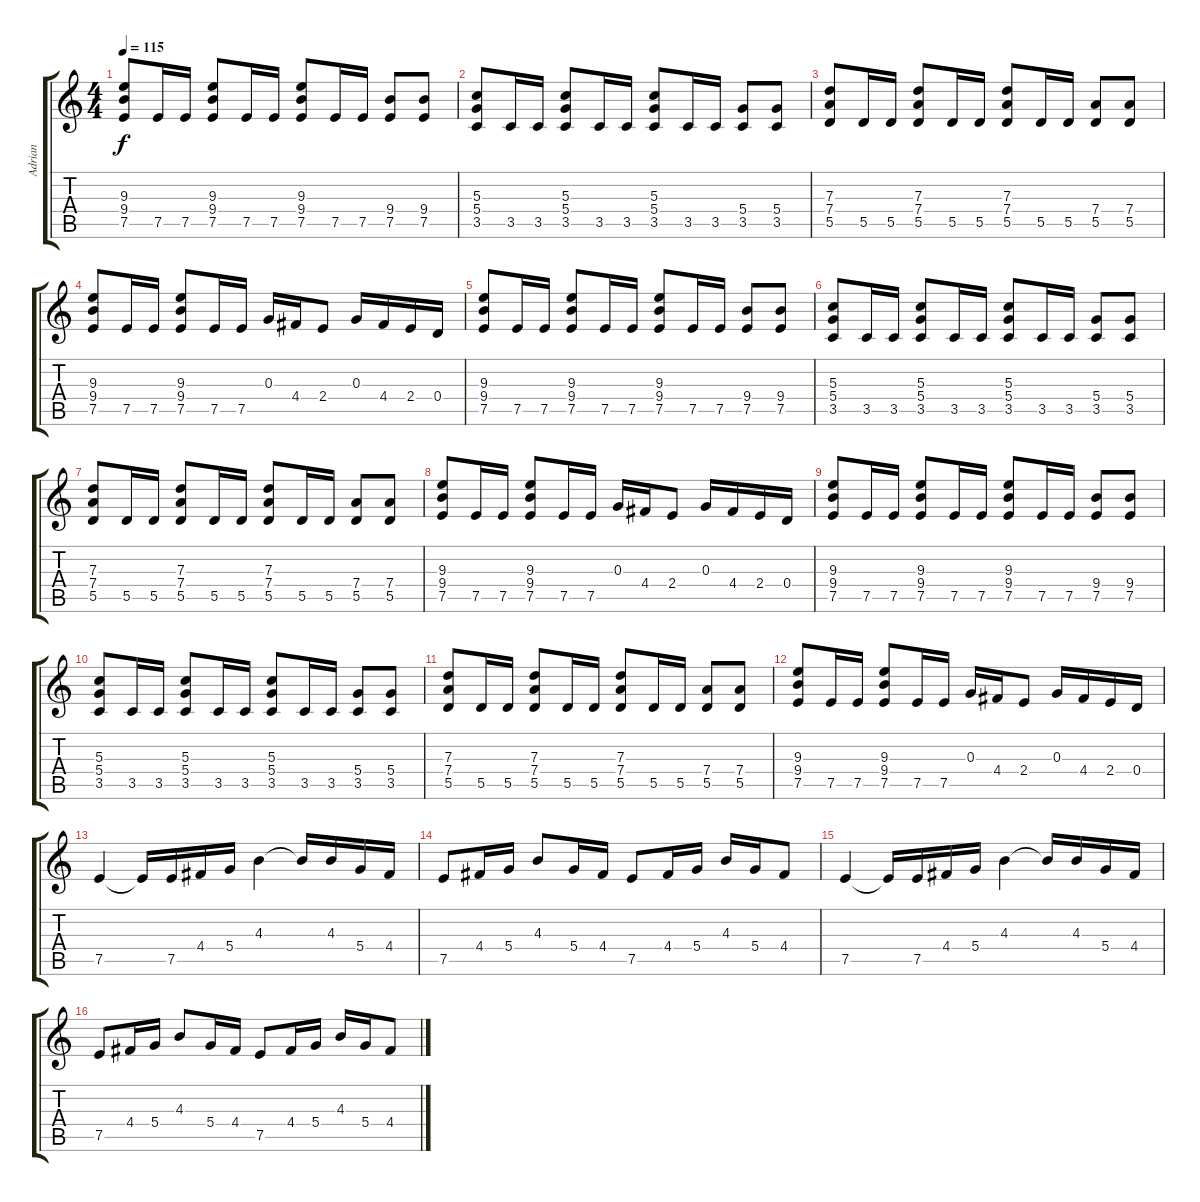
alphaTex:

\track ("Adrian" "Adrian") {instrument distortionguitar}
\staff {score tabs}
\tuning (E4 B3 G3 D3 A2 E2) {hide}
\ts (4 4)
\tempo 115
\clef g2
\ks c
(9.3 9.4 7.5).8{dy f} 7.5.16 7.5.16 (9.3 9.4 7.5).8 7.5.16 7.5.16 (9.3 9.4 7.5).8 7.5.16 7.5.16 (9.4 7.5).8 (9.4 7.5).8 |
(5.3 5.4 3.5).8 3.5.16 3.5.16 (5.3 5.4 3.5).8 3.5.16 3.5.16 (5.3 5.4 3.5).8 3.5.16 3.5.16 (5.4 3.5).8 (5.4 3.5).8 |
(7.3 7.4 5.5).8 5.5.16 5.5.16 (7.3 7.4 5.5).8 5.5.16 5.5.16 (7.3 7.4 5.5).8 5.5.16 5.5.16 (7.4 5.5).8 (7.4 5.5).8 |
(9.3 9.4 7.5).8 7.5.16 7.5.16 (9.3 9.4 7.5).8 7.5.16 7.5.16 0.3.16 4.4.16 2.4.8 0.3.16 4.4.16 2.4.16 0.4.16 |
(9.3 9.4 7.5).8 7.5.16 7.5.16 (9.3 9.4 7.5).8 7.5.16 7.5.16 (9.3 9.4 7.5).8 7.5.16 7.5.16 (9.4 7.5).8 (9.4 7.5).8 |
(5.3 5.4 3.5).8 3.5.16 3.5.16 (5.3 5.4 3.5).8 3.5.16 3.5.16 (5.3 5.4 3.5).8 3.5.16 3.5.16 (5.4 3.5).8 (5.4 3.5).8 |
(7.3 7.4 5.5).8 5.5.16 5.5.16 (7.3 7.4 5.5).8 5.5.16 5.5.16 (7.3 7.4 5.5).8 5.5.16 5.5.16 (7.4 5.5).8 (7.4 5.5).8 |
(9.3 9.4 7.5).8 7.5.16 7.5.16 (9.3 9.4 7.5).8 7.5.16 7.5.16 0.3.16 4.4.16 2.4.8 0.3.16 4.4.16 2.4.16 0.4.16 |
(9.3 9.4 7.5).8 7.5.16 7.5.16 (9.3 9.4 7.5).8 7.5.16 7.5.16 (9.3 9.4 7.5).8 7.5.16 7.5.16 (9.4 7.5).8 (9.4 7.5).8 |
(5.3 5.4 3.5).8 3.5.16 3.5.16 (5.3 5.4 3.5).8 3.5.16 3.5.16 (5.3 5.4 3.5).8 3.5.16 3.5.16 (5.4 3.5).8 (5.4 3.5).8 |
(7.3 7.4 5.5).8 5.5.16 5.5.16 (7.3 7.4 5.5).8 5.5.16 5.5.16 (7.3 7.4 5.5).8 5.5.16 5.5.16 (7.4 5.5).8 (7.4 5.5).8 |
(9.3 9.4 7.5).8 7.5.16 7.5.16 (9.3 9.4 7.5).8 7.5.16 7.5.16 0.3.16 4.4.16 2.4.8 0.3.16 4.4.16 2.4.16 0.4.16 |
7.5.4 7.5{t}.16 7.5.16 4.4.16 5.4.16 4.3.4 4.3{t}.16 4.3.16 5.4.16 4.4.16 |
7.5.8 4.4.16 5.4.16 4.3.8 5.4.16 4.4.16 7.5.8 4.4.16 5.4.16 4.3.16 5.4.16 4.4.8 |
7.5.4 7.5{t}.16 7.5.16 4.4.16 5.4.16 4.3.4 4.3{t}.16 4.3.16 5.4.16 4.4.16 |
7.5.8 4.4.16 5.4.16 4.3.8 5.4.16 4.4.16 7.5.8 4.4.16 5.4.16 4.3.16 5.4.16 4.4.8
